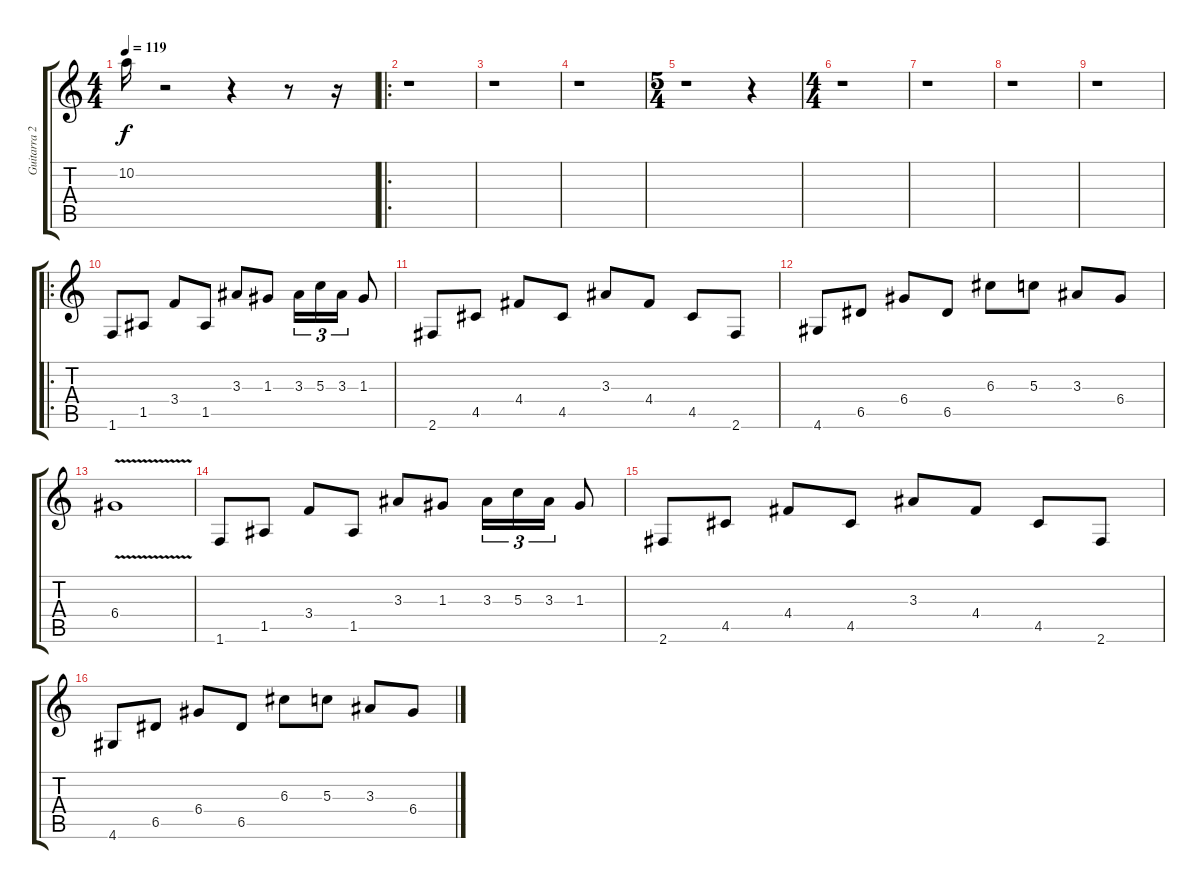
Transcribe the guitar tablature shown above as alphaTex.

\track ("Guitarra 2" "Guitarra 2") {instrument distortionguitar}
\staff {score tabs}
\tuning (E4 B3 G3 D3 A2 E2) {hide}
\ts (4 4)
\tempo 119
\clef g2
\ks c
10.2.16{dy f} r.2 r.4 r.8 r.16 |
\ro
r.1 |
r.1 |
r.1 |
\ts (5 4)
r.1 r.4 |
\ts (4 4)
r.1 |
r.1 |
r.1 |
r.1 |
\ro
1.6.8{volume 12} 1.5.8 3.4.8 1.5.8 3.3.8 1.3.8 3.3.16{tu (3 2)} 5.3.16{tu (3 2)} 3.3.16{tu (3 2)} 1.3.8 |
2.6.8 4.5.8 4.4.8 4.5.8 3.3.8 4.4.8 4.5.8 2.6.8 |
4.6.8 6.5.8 6.4.8 6.5.8 6.3.8 5.3.8 3.3.8 6.4.8 |
6.4{v}.1 |
1.6.8 1.5.8 3.4.8 1.5.8 3.3.8 1.3.8 3.3.16{tu (3 2)} 5.3.16{tu (3 2)} 3.3.16{tu (3 2)} 1.3.8 |
2.6.8 4.5.8 4.4.8 4.5.8 3.3.8 4.4.8 4.5.8 2.6.8 |
4.6.8 6.5.8 6.4.8 6.5.8 6.3.8 5.3.8 3.3.8 6.4.8
